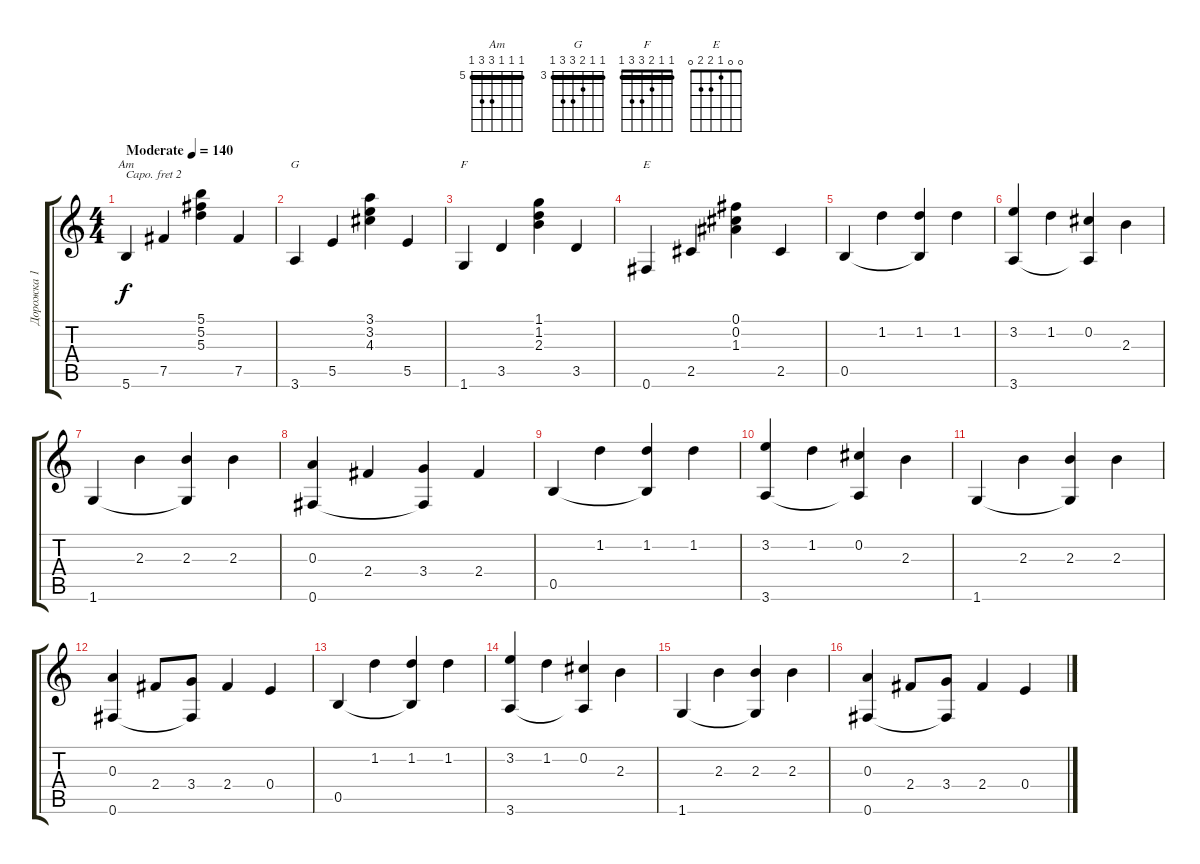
\track ("Дорожка 1" "Дорожка 1") {instrument acousticguitarsteel}
\staff {score tabs}
\capo 2
\tuning (E4 B3 G3 D3 A2 E2) {hide}
\chord ("Am" 5 5 5 7 7 5) {firstfret 5 barre 5}
\chord ("G" 3 3 4 5 5 3) {firstfret 3 barre 3}
\chord ("F" 1 1 2 3 3 1) {barre 1}
\chord ("E" 0 0 1 2 2 0)
\ts (4 4)
\tempo (140 "Moderate")
\clef g2
\ks c
5.6.4{ch "Am" dy f instrument acousticguitarsteel} 7.5.4 (5.1 5.2 5.3).4 7.5.4 |
3.6.4{ch "G"} 5.5.4 (3.1 3.2 4.3).4 5.5.4 |
1.6.4{ch "F"} 3.5.4 (1.1 1.2 2.3).4 3.5.4 |
0.6.4{ch "E"} 2.5.4 (0.1 0.2 1.3).4 2.5.4 |
0.5.4 1.2.4 (1.2 0.5{t}).4 1.2.4 |
(3.2 3.6).4 1.2.4 (0.2 3.6{t}).4 2.3.4 |
1.6.4 2.3.4 (2.3 1.6{t}).4 2.3.4 |
(0.3 0.6).4 2.4.4 (3.4 0.6{t}).4 2.4.4 |
0.5.4 1.2.4 (1.2 0.5{t}).4 1.2.4 |
(3.2 3.6).4 1.2.4 (0.2 3.6{t}).4 2.3.4 |
1.6.4 2.3.4 (2.3 1.6{t}).4 2.3.4 |
(0.3 0.6).4 2.4.8 (3.4 0.6{t}).8 2.4.4 0.4.4 |
0.5.4 1.2.4 (1.2 0.5{t}).4 1.2.4 |
(3.2 3.6).4 1.2.4 (0.2 3.6{t}).4 2.3.4 |
1.6.4 2.3.4 (2.3 1.6{t}).4 2.3.4 |
(0.3 0.6).4 2.4.8 (3.4 0.6{t}).8 2.4.4 0.4.4
